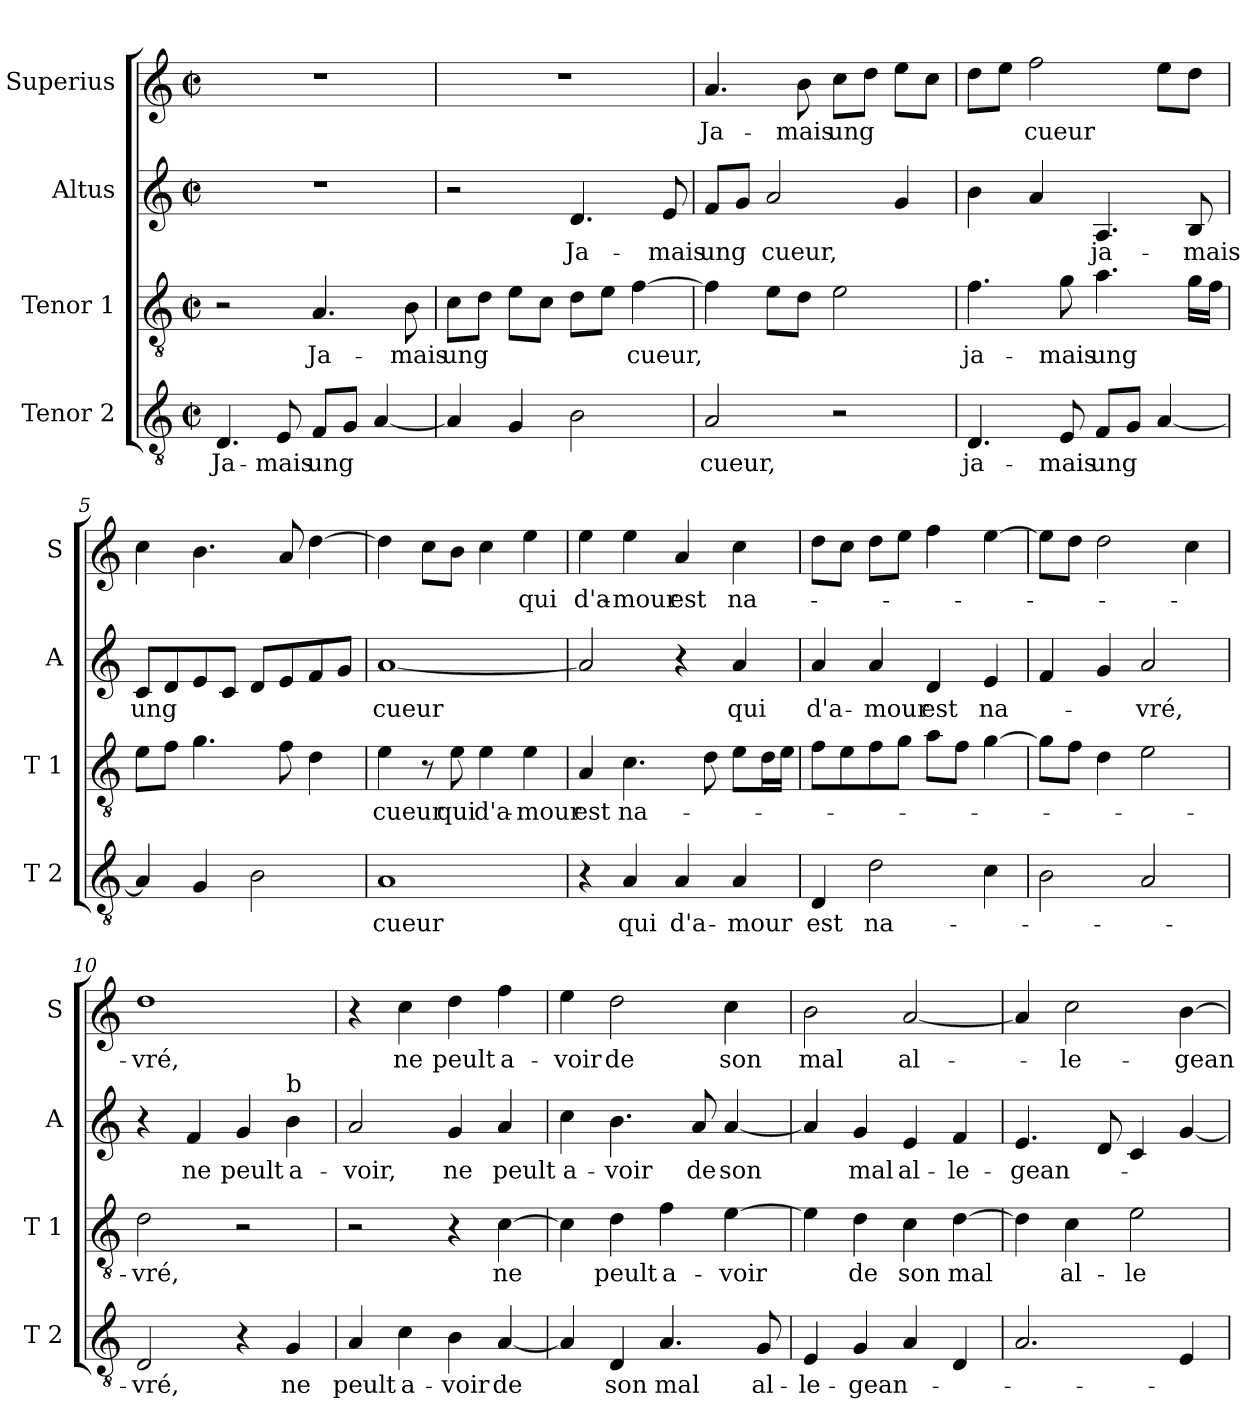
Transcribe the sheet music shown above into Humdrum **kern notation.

**kern	**text	**kern	**text	**kern	**text	**kern	**text
*part4	*part4	*part3	*part3	*part2	*part2	*part1	*part1
*staff4	*staff4	*staff3	*staff3	*staff2	*staff2	*staff1	*staff1
*I"Tenor 2	*	*I"Tenor 1	*	*I"Altus	*	*I"Superius	*
*I'T 2	*	*I'T 1	*	*I'A	*	*I'S	*
*clefGv2	*	*clefGv2	*	*clefG2	*	*clefG2	*
*k[]	*	*k[]	*	*k[]	*	*k[]	*
*C:	*	*C:	*	*C:	*	*C:	*
*M2/2	*	*M2/2	*	*M2/2	*	*M2/2	*
*met(c|)	*	*met(c|)	*	*met(c|)	*	*met(c|)	*
=1	=1	=1	=1	=1	=1	=1	=1
4.D/	Ja-	2r	.	1r	.	1r	.
8E/	-mais	.	.	.	.	.	.
8F/L	ung	4.A/	Ja-	.	.	.	.
8G/J	.	.	.	.	.	.	.
[4A/	.	.	.	.	.	.	.
.	.	8B\	-mais	.	.	.	.
=2	=2	=2	=2	=2	=2	=2	=2
4A/]	.	8c\L	ung	2r	.	1r	.
.	.	8d\J	.	.	.	.	.
4G/	.	8e\L	.	.	.	.	.
.	.	8c\J	.	.	.	.	.
2B\	.	8d\L	.	4.d/	Ja-	.	.
.	.	8e\J	.	.	.	.	.
.	.	[4f\	cueur,	.	.	.	.
.	.	.	.	8e/	-mais	.	.
=3	=3	=3	=3	=3	=3	=3	=3
2A/	cueur,	4f\]	.	8f/L	ung	4.a/	Ja-
.	.	.	.	8g/J	.	.	.
.	.	8e\L	.	2a/	cueur,	.	.
.	.	8d\J	.	.	.	8b\	-mais
2r	.	2e\	.	.	.	8cc\L	ung
.	.	.	.	.	.	8dd\J	.
.	.	.	.	4g/	.	8ee\L	.
.	.	.	.	.	.	8cc\J	.
=4	=4	=4	=4	=4	=4	=4	=4
4.D/	ja-	4.f\	ja-	4b\	.	8dd\L	.
.	.	.	.	.	.	8ee\J	.
.	.	.	.	4a/	.	2ff\	cueur
8E/	-mais	8g\	-mais	.	.	.	.
8F/L	ung	4.a\	ung	4.A/	ja-	.	.
8G/J	.	.	.	.	.	.	.
[4A/	.	.	.	.	.	8ee\L	.
.	.	16g\LL	.	8B/	-mais	8dd\J	.
.	.	16f\JJ	.	.	.	.	.
!!LO:LB:g=z
=5	=5	=5	=5	=5	=5	=5	=5
4A/]	.	8e\L	.	8c/L	ung	4cc\	.
.	.	8f\J	.	8d/	.	.	.
4G/	.	4.g\	.	8e/	.	4.b\	.
.	.	.	.	8c/J	.	.	.
2B\	.	.	.	8d/L	.	.	.
.	.	8f\	.	8e/	.	8a/	.
.	.	4d\	.	8f/	.	[4dd\	.
.	.	.	.	8g/J	.	.	.
=6	=6	=6	=6	=6	=6	=6	=6
1A	cueur	4e\	cueur	[1a	cueur	4dd\]	.
.	.	8r	.	.	.	8cc\L	.
.	.	8e\	qui	.	.	8b\J	.
.	.	4e\	d'a-	.	.	4cc\	.
.	.	4e\	-mour	.	.	4ee\	qui
=7	=7	=7	=7	=7	=7	=7	=7
4r	.	4A/	est	2a/]	.	4ee\	d'a-
4A/	qui	4.c\	na-	.	.	4ee\	-mour
4A/	d'a-	.	.	4r	.	4a/	est
.	.	8d\	.	.	.	.	.
4A/	-mour	8e\L	.	4a/	qui	4cc\	na-
.	.	16d\L	.	.	.	.	.
.	.	16e\JJ	.	.	.	.	.
=8	=8	=8	=8	=8	=8	=8	=8
4D/	est	8f\L	.	4a/	d'a-	8dd\L	.
.	.	8e\	.	.	.	8cc\J	.
2d\	na-	8f\	.	4a/	-mour	8dd\L	.
.	.	8g\J	.	.	.	8ee\J	.
.	.	8a\L	.	4d/	est	4ff\	.
.	.	8f\J	.	.	.	.	.
4c\	.	[4g\	.	4e/	na-	[4ee\	.
!!LO:LB:g=z
=9	=9	=9	=9	=9	=9	=9	=9
2B\	.	8g\L]	.	4f/	.	8ee\L]	.
.	.	8f\J	.	.	.	8dd\J	.
.	.	4d\	.	4g/	.	2dd\	.
2A/	.	2e\	.	2a/	-vré,	.	.
.	.	.	.	.	.	4cc\	.
=10	=10	=10	=10	=10	=10	=10	=10
2D/	-vré,	2d\	-vré,	4r	.	1dd	-vré,
.	.	.	.	4f/	ne	.	.
4r	.	2r	.	4g/	peult	.	.
!	!	!	!	!LO:TX:a:t=b	!	!	!
4G/	ne	.	.	4b\	a-	.	.
=11	=11	=11	=11	=11	=11	=11	=11
4A/	peult	2r	.	2a/	-voir,	4r	.
4c\	a-	.	.	.	.	4cc\	ne
4B\	-voir	4r	.	4g/	ne	4dd\	peult
[4A/	de	[4c\	ne	4a/	peult	4ff\	a-
=12	=12	=12	=12	=12	=12	=12	=12
4A/]	.	4c\]	.	4cc\	a-	4ee\	-voir
4D/	son	4d\	peult	4.b\	-voir	2dd\	de
4.A/	mal	4f\	a-	.	.	.	.
.	.	.	.	8a/	de	.	.
.	.	[4e\	-voir	[4a/	son	4cc\	son
8G/	al-	.	.	.	.	.	.
=13	=13	=13	=13	=13	=13	=13	=13
4E/	-le-	4e\]	.	4a/]	.	2b\	mal
4G/	-gean-	4d\	de	4g/	mal	.	.
4A/	.	4c\	son	4e/	al-	[2a/	al-
4D/	.	[4d\	mal	4f/	-le-	.	.
!!LO:PB:g=z
=14	=14	=14	=14	=14	=14	=14	=14
2.A/	.	4d\]	.	4.e/	-gean-	4a/]	.
.	.	4c\	al-	.	.	2cc\	-le-
.	.	.	.	8d/	.	.	.
.	.	2e\	-le-	4c/	.	.	.
4E/	.	.	.	[4g/	.	[4b\	-gean-
=	=	=	=	=	=	=	=
*-	*-	*-	*-	*-	*-	*-	*-
